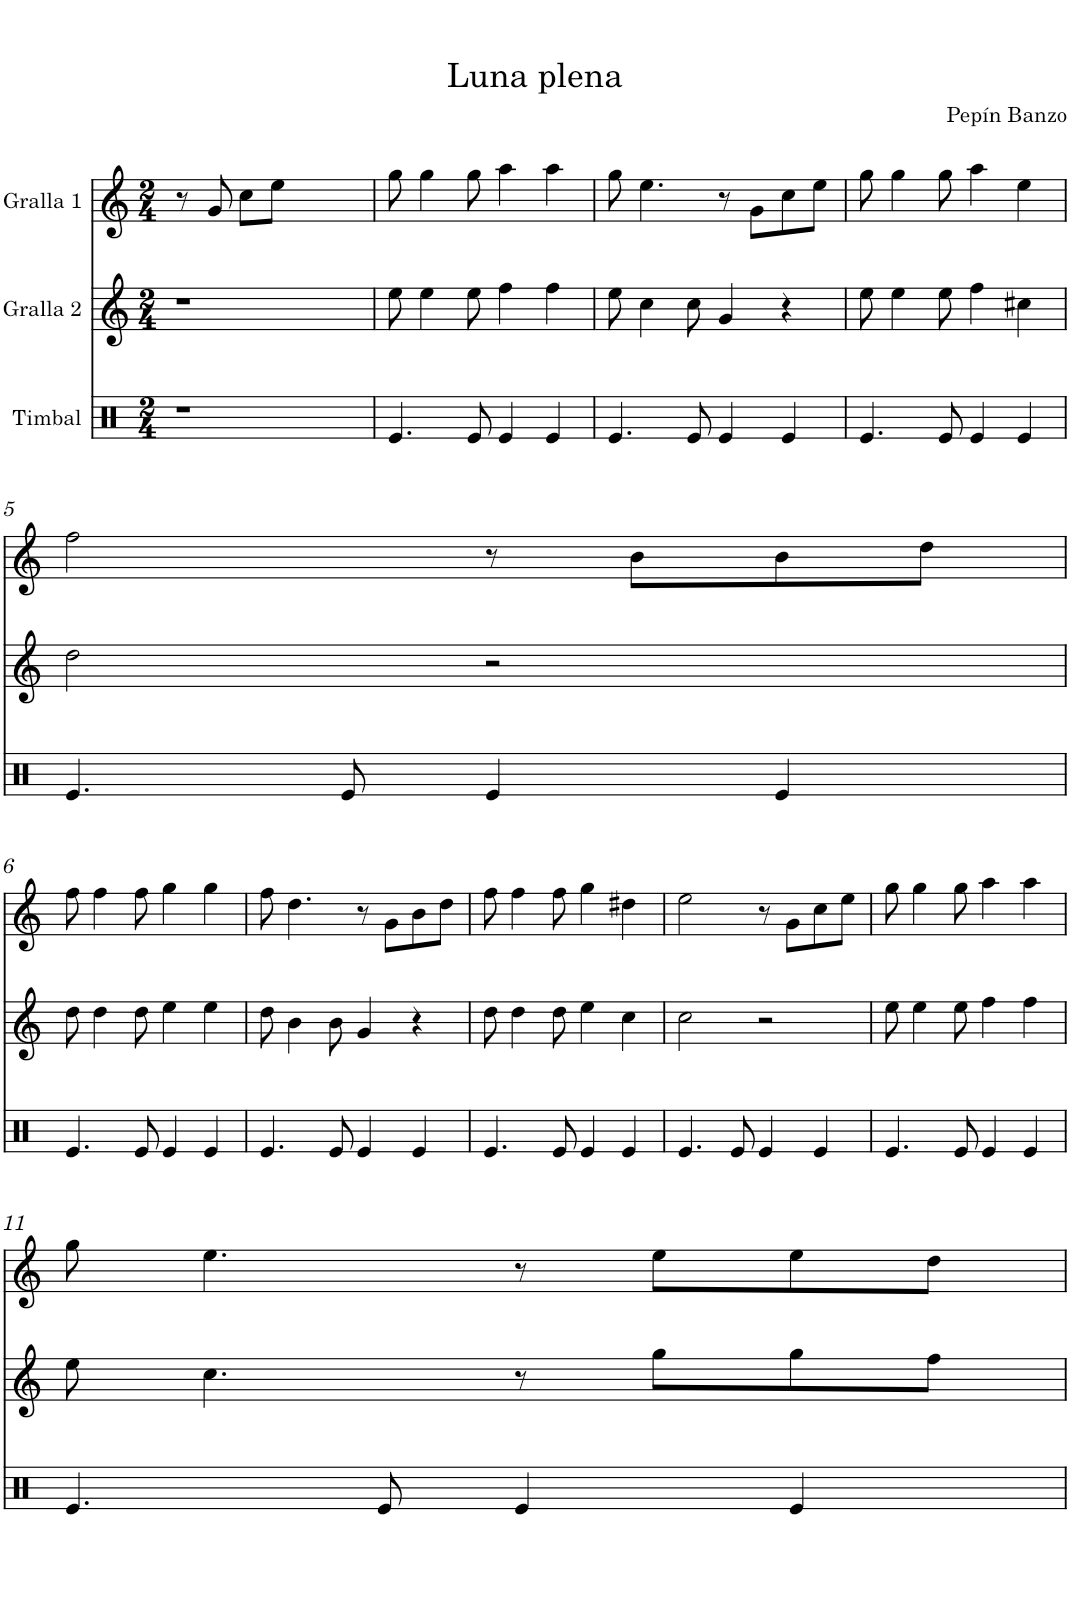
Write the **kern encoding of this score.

**kern	**kern	**kern
*part3	*part2	*part1
*staff3	*staff2	*staff1
*I"Timbal	*I"Gralla 2	*I"Gralla 1
*clefX	*clefG2	*clefG2
*k[]	*k[]	*k[]
*M2/4	*M2/4	*M2/4
=1	=1	=1
2r	2r	8r
.	.	8g/
.	.	8cc\L
.	.	8ee\J
2ryy	2ryy	2ryy
=2	=2	=2
4.e/	8ee\	8gg\
.	4ee\	4gg\
8e/	8ee\	8gg\
4e/	4ff\	4aa\
4e/	4ff\	4aa\
=3	=3	=3
4.e/	8ee\	8gg\
.	4cc\	4.ee\
8e/	8cc\	.
4e/	4g/	8r
.	.	8g\L
4e/	4r	8cc\
.	.	8ee\J
=4	=4	=4
4.e/	8ee\	8gg\
.	4ee\	4gg\
8e/	8ee\	8gg\
4e/	4ff\	4aa\
4e/	4cc#X\	4ee\
!!LO:LB:g=z
=5	=5	=5
4.e/	2dd\	2ff\
8e/	.	.
4e/	2r	8r
.	.	8b\L
4e/	.	8b\
.	.	8dd\J
!!LO:LB:g=z
=6	=6	=6
4.e/	8dd\	8ff\
.	4dd\	4ff\
8e/	8dd\	8ff\
4e/	4ee\	4gg\
4e/	4ee\	4gg\
=7	=7	=7
4.e/	8dd\	8ff\
.	4b\	4.dd\
8e/	8b\	.
4e/	4g/	8r
.	.	8g\L
4e/	4r	8b\
.	.	8dd\J
=8	=8	=8
4.e/	8dd\	8ff\
.	4dd\	4ff\
8e/	8dd\	8ff\
4e/	4ee\	4gg\
4e/	4cc\	4dd#X\
=9	=9	=9
4.e/	2cc\	2ee\
8e/	.	.
4e/	2r	8r
.	.	8g\L
4e/	.	8cc\
.	.	8ee\J
=10	=10	=10
4.e/	8ee\	8gg\
.	4ee\	4gg\
8e/	8ee\	8gg\
4e/	4ff\	4aa\
4e/	4ff\	4aa\
!!LO:LB:g=z
=11	=11	=11
4.e/	8ee\	8gg\
.	4.cc\	4.ee\
8e/	.	.
4e/	8r	8r
.	8gg\L	8ee\L
4e/	8gg\	8ee\
.	8ff\J	8dd\J
=	=	=
*-	*-	*-
